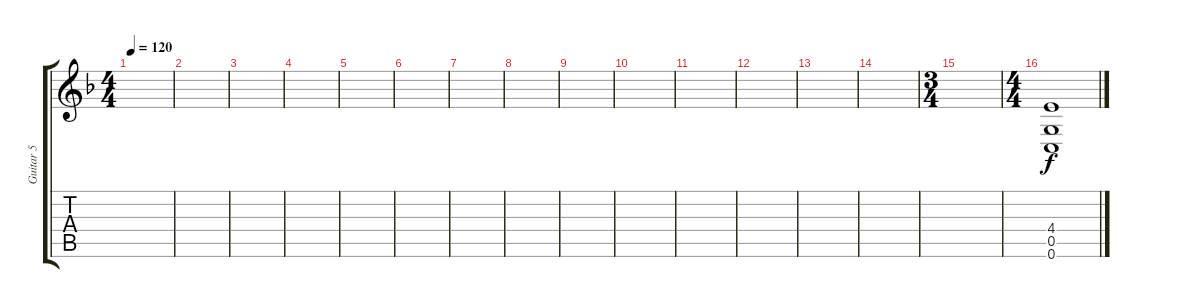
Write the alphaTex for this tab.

\track ("Guitar 5" "Guitar 5") {instrument distortionguitar}
\staff {score tabs}
\tuning (D4 A3 F3 C3 G2 C2) {hide}
\ts (4 4)
\tempo 120
\clef g2
\ks f
|
|
|
|
|
|
|
|
|
|
|
|
|
|
\ts (3 4)
|
\ts (4 4)
(4.4 0.5 0.6).1
